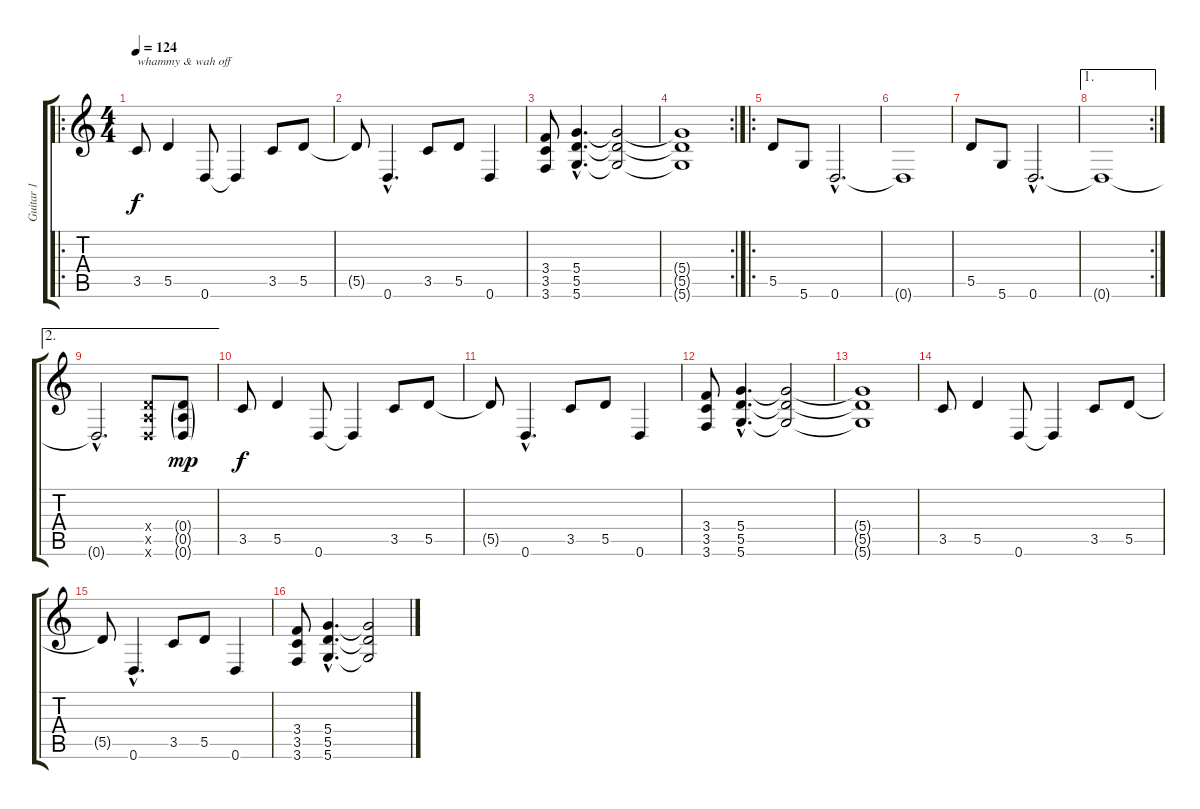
\track ("Guitar 1" "Guitar 1") {instrument distortionguitar}
\staff {score tabs}
\tuning (E4 B3 G3 D3 A2 D2) {hide}
\ro
\ts (4 4)
\tempo 124
\clef g2
\ks c
3.5.8{txt "whammy & wah off" dy f} 5.5.4 0.6.8 0.6{t}.4 3.5.8 5.5.8 |
5.5{t}.8 0.6{hac}.4{d} 3.5.8 5.5.8 0.6.4 |
(3.4 3.5 3.6).8 (5.4{hac} 5.5{hac} 5.6{hac}).4{d} (5.4{t} 5.5{t} 5.6{t}).2 |
\rc 2
(5.4{t} 5.5{t} 5.6{t}).1 |
\ro
5.5.8 5.6.8 0.6{hac}.2{d} |
0.6{t}.1 |
5.5.8 5.6.8 0.6{hac}.2{d} |
\ae 1
\rc 2
0.6{t}.1 |
\ae 2
0.6{hac t}.2{d} (0.4{x} 0.5{x} 0.6{x}).8 (0.4{g} 0.5{g} 0.6{g}).8{dy mp} |
3.5.8{dy f} 5.5.4 0.6.8 0.6{t}.4 3.5.8 5.5.8 |
5.5{t}.8 0.6{hac}.4{d} 3.5.8 5.5.8 0.6.4 |
(3.4 3.5 3.6).8 (5.4{hac} 5.5{hac} 5.6{hac}).4{d} (5.4{t} 5.5{t} 5.6{t}).2 |
(5.4{t} 5.5{t} 5.6{t}).1 |
3.5.8 5.5.4 0.6.8 0.6{t}.4 3.5.8 5.5.8 |
5.5{t}.8 0.6{hac}.4{d} 3.5.8 5.5.8 0.6.4 |
(3.4 3.5 3.6).8 (5.4{hac} 5.5{hac} 5.6{hac}).4{d} (5.4{t} 5.5{t} 5.6{t}).2
